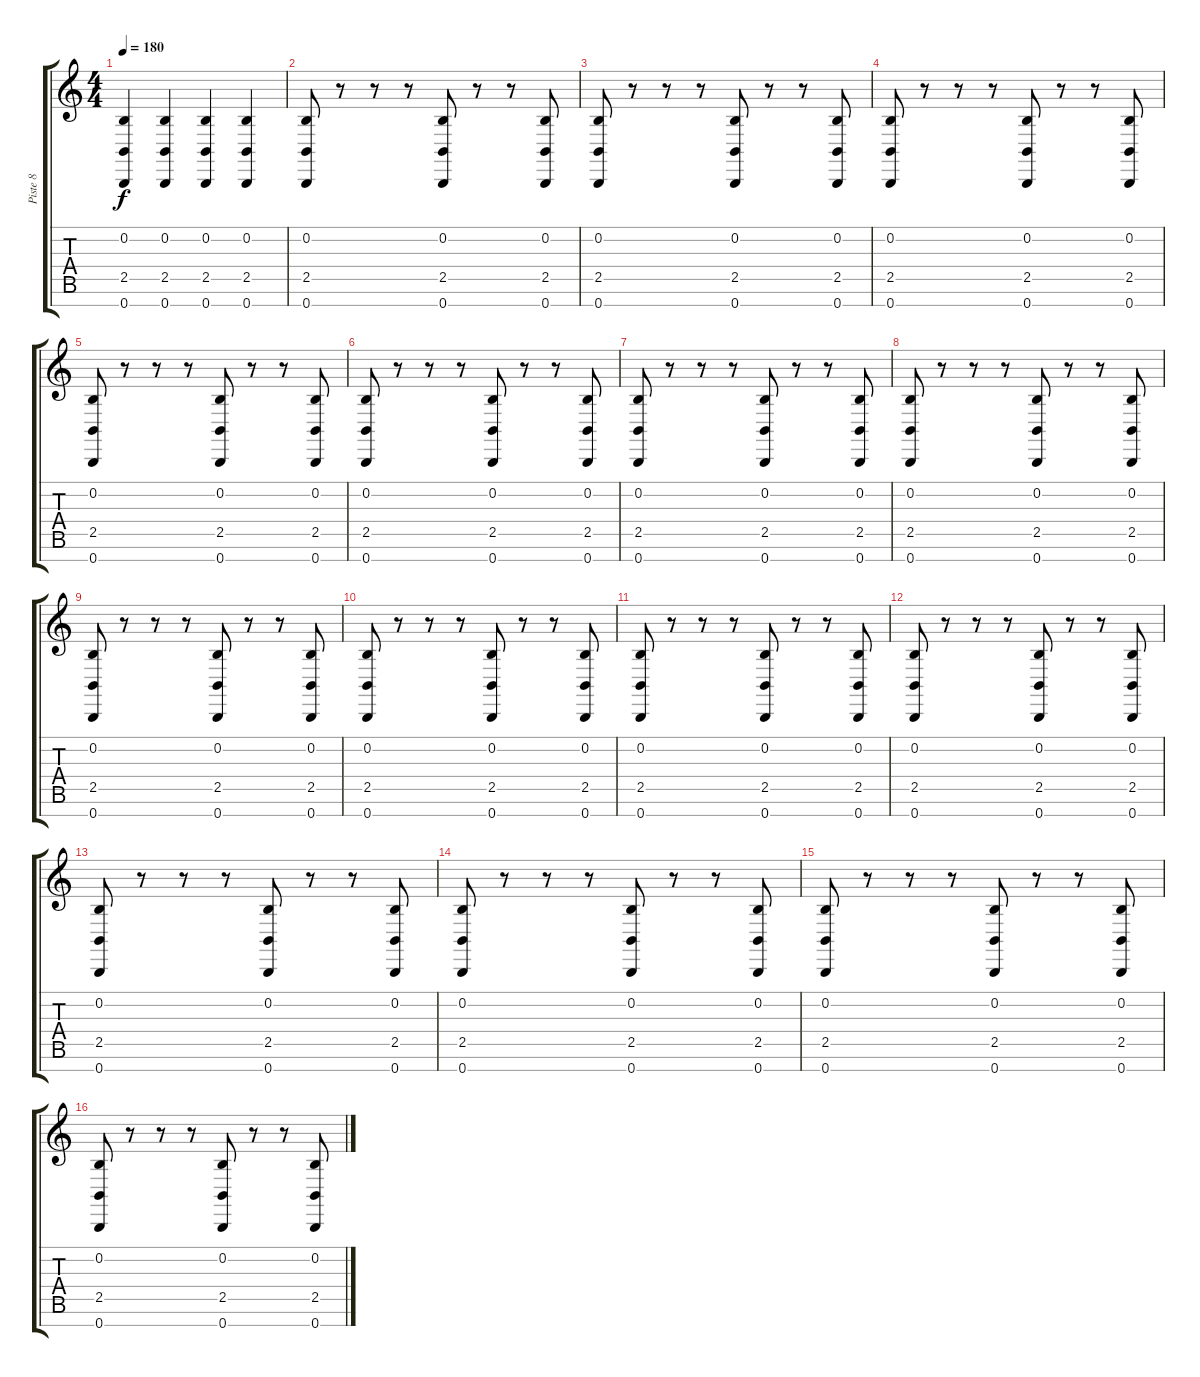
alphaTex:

\track ("Piste 8" "Piste 8") {instrument taikodrum}
\staff {score tabs}
\tuning (E4 B3 G3 D3 A2 E2 B1) {hide}
\ts (4 4)
\tempo 180
\clef g2
\ks c
(0.2 2.5 0.7).4{dy f instrument taikodrum} (0.2 2.5 0.7).4 (0.2 2.5 0.7).4 (0.2 2.5 0.7).4 |
(0.2 2.5 0.7).8 r.8 r.8 r.8 (0.2 2.5 0.7).8 r.8 r.8 (0.2 2.5 0.7).8 |
(0.2 2.5 0.7).8 r.8 r.8 r.8 (0.2 2.5 0.7).8 r.8 r.8 (0.2 2.5 0.7).8 |
(0.2 2.5 0.7).8 r.8 r.8 r.8 (0.2 2.5 0.7).8 r.8 r.8 (0.2 2.5 0.7).8 |
(0.2 2.5 0.7).8 r.8 r.8 r.8 (0.2 2.5 0.7).8 r.8 r.8 (0.2 2.5 0.7).8 |
(0.2 2.5 0.7).8 r.8 r.8 r.8 (0.2 2.5 0.7).8 r.8 r.8 (0.2 2.5 0.7).8 |
(0.2 2.5 0.7).8 r.8 r.8 r.8 (0.2 2.5 0.7).8 r.8 r.8 (0.2 2.5 0.7).8 |
(0.2 2.5 0.7).8 r.8 r.8 r.8 (0.2 2.5 0.7).8 r.8 r.8 (0.2 2.5 0.7).8 |
(0.2 2.5 0.7).8 r.8 r.8 r.8 (0.2 2.5 0.7).8 r.8 r.8 (0.2 2.5 0.7).8 |
(0.2 2.5 0.7).8 r.8 r.8 r.8 (0.2 2.5 0.7).8 r.8 r.8 (0.2 2.5 0.7).8 |
(0.2 2.5 0.7).8 r.8 r.8 r.8 (0.2 2.5 0.7).8 r.8 r.8 (0.2 2.5 0.7).8 |
(0.2 2.5 0.7).8 r.8 r.8 r.8 (0.2 2.5 0.7).8 r.8 r.8 (0.2 2.5 0.7).8 |
(0.2 2.5 0.7).8 r.8 r.8 r.8 (0.2 2.5 0.7).8 r.8 r.8 (0.2 2.5 0.7).8 |
(0.2 2.5 0.7).8 r.8 r.8 r.8 (0.2 2.5 0.7).8 r.8 r.8 (0.2 2.5 0.7).8 |
(0.2 2.5 0.7).8 r.8 r.8 r.8 (0.2 2.5 0.7).8 r.8 r.8 (0.2 2.5 0.7).8 |
(0.2 2.5 0.7).8 r.8 r.8 r.8 (0.2 2.5 0.7).8 r.8 r.8 (0.2 2.5 0.7).8
